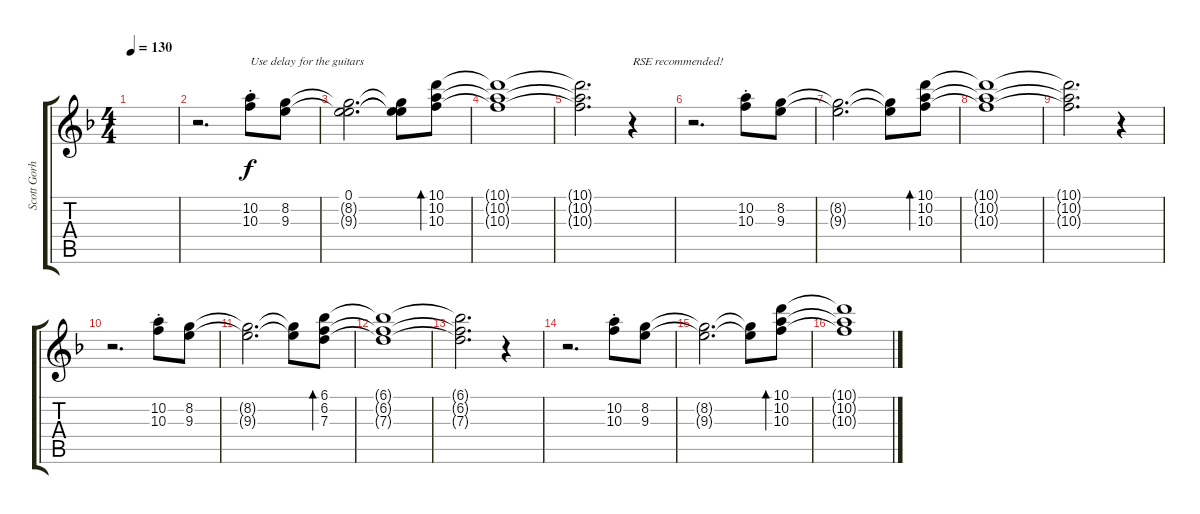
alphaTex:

\track ("Scott Gorham" "Scott Gorh") {instrument electricguitarclean}
\staff {score tabs}
\tuning (E4 B3 G3 D3 A2 E2) {hide}
\ts (4 4)
\tempo 130
\clef g2
\ks dminor
|
r.2{d} (10.2{st} 10.3{st}).8{txt "Use delay for the guitars"} (8.2 9.3).8 |
(0.1 8.2{t} 9.3{t}).2{d} (0.1{t} 8.2{t} 9.3{t}).8 (10.1 10.2 10.3).8{bd 240} |
(10.1{t} 10.2{t} 10.3{t}).1 |
(10.1{t} 10.2{t} 10.3{t}).2{d} r.4{txt "RSE recommended!"} |
r.2{d} (10.2{st} 10.3{st}).8 (8.2 9.3).8 |
(8.2{t} 9.3{t}).2{d} (8.2{t} 9.3{t}).8 (10.1 10.2 10.3).8{bd 240} |
(10.1{t} 10.2{t} 10.3{t}).1 |
(10.1{t} 10.2{t} 10.3{t}).2{d} r.4 |
r.2{d} (10.2{st} 10.3{st}).8 (8.2 9.3).8 |
(8.2{t} 9.3{t}).2{d} (8.2{t} 9.3{t}).8 (6.1 6.2 7.3).8{bd 240} |
(6.1{t} 6.2{t} 7.3{t}).1 |
(6.1{t} 6.2{t} 7.3{t}).2{d} r.4 |
r.2{d} (10.2{st} 10.3{st}).8 (8.2 9.3).8 |
(8.2{t} 9.3{t}).2{d} (8.2{t} 9.3{t}).8 (10.1 10.2 10.3).8{bd 240} |
(10.1{t} 10.2{t} 10.3{t}).1
